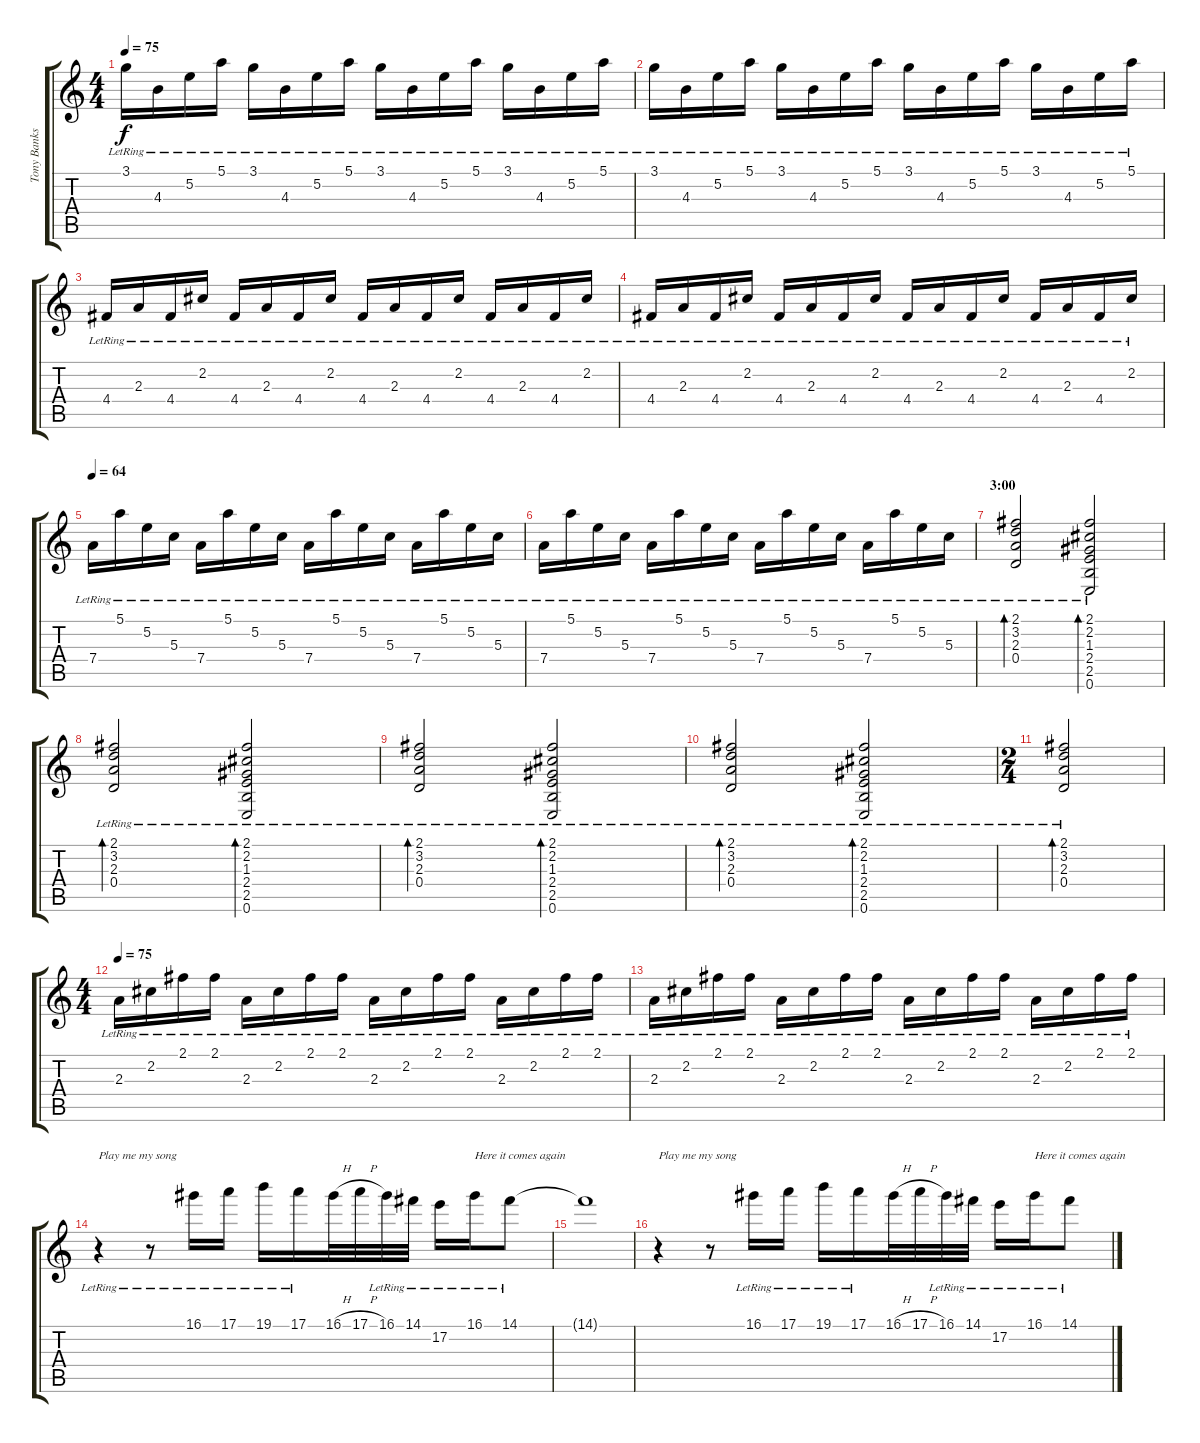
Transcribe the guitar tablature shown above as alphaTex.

\track ("Tony Banks (12-string guitar)" "Tony Banks") {instrument acousticguitarnylon}
\staff {score tabs}
\tuning (E4 B3 G3 D3 A2 E2) {hide}
\ts (4 4)
\tempo 75
\clef g2
\ks c
3.1{lr}.16{dy f} 4.3{lr}.16 5.2{lr}.16 5.1{lr}.16 3.1{lr}.16 4.3{lr}.16 5.2{lr}.16 5.1{lr}.16 3.1{lr}.16 4.3{lr}.16 5.2{lr}.16 5.1{lr}.16 3.1{lr}.16 4.3{lr}.16 5.2{lr}.16 5.1{lr}.16 |
3.1{lr}.16 4.3{lr}.16 5.2{lr}.16 5.1{lr}.16 3.1{lr}.16 4.3{lr}.16 5.2{lr}.16 5.1{lr}.16 3.1{lr}.16 4.3{lr}.16 5.2{lr}.16 5.1{lr}.16 3.1{lr}.16 4.3{lr}.16 5.2{lr}.16 5.1{lr}.16 |
4.4{lr}.16 2.3{lr}.16 4.4{lr}.16 2.2{lr}.16 4.4{lr}.16 2.3{lr}.16 4.4{lr}.16 2.2{lr}.16 4.4{lr}.16 2.3{lr}.16 4.4{lr}.16 2.2{lr}.16 4.4{lr}.16 2.3{lr}.16 4.4{lr}.16 2.2{lr}.16 |
4.4{lr}.16 2.3{lr}.16 4.4{lr}.16 2.2{lr}.16 4.4{lr}.16 2.3{lr}.16 4.4{lr}.16 2.2{lr}.16 4.4{lr}.16 2.3{lr}.16 4.4{lr}.16 2.2{lr}.16 4.4{lr}.16 2.3{lr}.16 4.4{lr}.16 2.2{lr}.16 |
\tempo 64
7.4{lr}.16 5.1{lr}.16 5.2{lr}.16 5.3{lr}.16 7.4{lr}.16 5.1{lr}.16 5.2{lr}.16 5.3{lr}.16 7.4{lr}.16 5.1{lr}.16 5.2{lr}.16 5.3{lr}.16 7.4{lr}.16 5.1{lr}.16 5.2{lr}.16 5.3{lr}.16 |
7.4{lr}.16 5.1{lr}.16 5.2{lr}.16 5.3{lr}.16 7.4{lr}.16 5.1{lr}.16 5.2{lr}.16 5.3{lr}.16 7.4{lr}.16 5.1{lr}.16 5.2{lr}.16 5.3{lr}.16 7.4{lr}.16 5.1{lr}.16 5.2{lr}.16 5.3{lr}.16 |
\section ("" "3:00")
(2.1{lr} 3.2{lr} 2.3{lr} 0.4{lr}).2{bd 120} (2.1{lr} 2.2{lr} 1.3{lr} 2.4{lr} 2.5{lr} 0.6{lr}).2{bd 120} |
(2.1{lr} 3.2{lr} 2.3{lr} 0.4{lr}).2{bd 120} (2.1{lr} 2.2{lr} 1.3{lr} 2.4{lr} 2.5{lr} 0.6{lr}).2{bd 120} |
(2.1{lr} 3.2{lr} 2.3{lr} 0.4{lr}).2{bd 120} (2.1{lr} 2.2{lr} 1.3{lr} 2.4{lr} 2.5{lr} 0.6{lr}).2{bd 120} |
(2.1{lr} 3.2{lr} 2.3{lr} 0.4{lr}).2{bd 120} (2.1{lr} 2.2{lr} 1.3{lr} 2.4{lr} 2.5{lr} 0.6{lr}).2{bd 120} |
\ts (2 4)
(2.1{lr} 3.2{lr} 2.3{lr} 0.4{lr}).2{bd 120} |
\ts (4 4)
\tempo 75
2.3{lr}.16 2.2{lr}.16 2.1{lr}.16 2.1{lr}.16 2.3{lr}.16 2.2{lr}.16 2.1{lr}.16 2.1{lr}.16 2.3{lr}.16 2.2{lr}.16 2.1{lr}.16 2.1{lr}.16 2.3{lr}.16 2.2{lr}.16 2.1{lr}.16 2.1{lr}.16 |
2.3{lr}.16 2.2{lr}.16 2.1{lr}.16 2.1{lr}.16 2.3{lr}.16 2.2{lr}.16 2.1{lr}.16 2.1{lr}.16 2.3{lr}.16 2.2{lr}.16 2.1{lr}.16 2.1{lr}.16 2.3{lr}.16 2.2{lr}.16 2.1{lr}.16 2.1{lr}.16 |
r.4{txt "Play me my song"} r.8 16.1{lr}.16 17.1{lr}.16 19.1{lr}.16 17.1{lr}.16 16.1{h}.32 17.1{h}.32 16.1{lr}.32 14.1{lr}.32 17.2{lr}.16 16.1{lr}.16{txt "Here it comes again"} 14.1{lr}.8 |
14.1{t}.1 |
r.4{txt "Play me my song"} r.8 16.1{lr}.16 17.1{lr}.16 19.1{lr}.16 17.1{lr}.16 16.1{h}.32 17.1{h}.32 16.1{lr}.32 14.1{lr}.32 17.2{lr}.16 16.1{lr}.16{txt "Here it comes again"} 14.1{lr}.8
